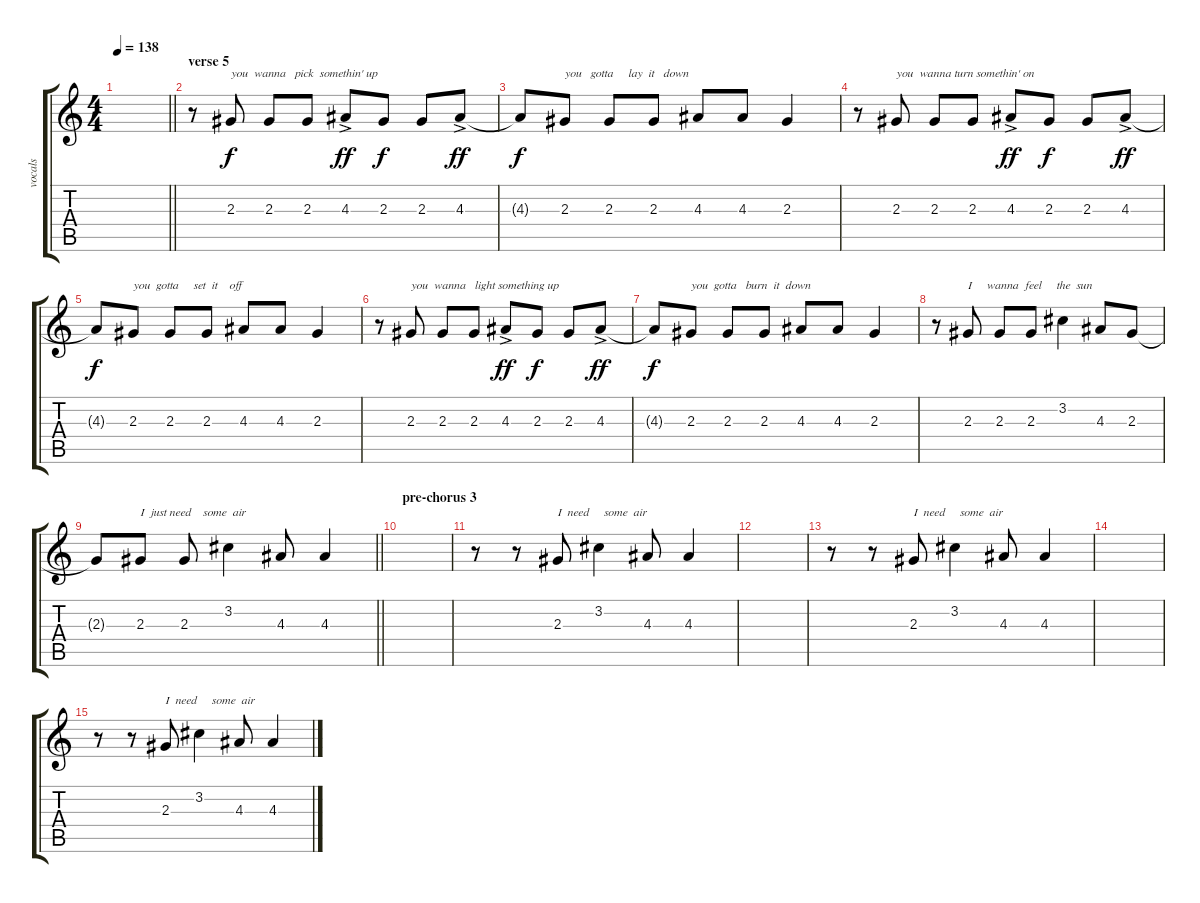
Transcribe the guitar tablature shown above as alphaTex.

\track ("vocals" "vocals") {instrument overdrivenguitar}
\staff {score tabs}
\tuning (Eb4 Bb3 Gb3 Db3 Ab2 Eb2) {hide}
\ts (4 4)
\tempo 138
\clef g2
\barLineRight lightlight
\ks c
|
\section ("" "verse 5")
r.8{volume 10} 2.3.8{txt "you  wanna   pick  somethin' up"} 2.3.8 2.3.8 4.3{ac}.8{dy ff} 2.3.8{dy f} 2.3.8 4.3{ac}.8{dy ff} |
4.3{t}.8{dy f} 2.3.8{txt "you   gotta     lay  it   down"} 2.3.8 2.3.8 4.3.8 4.3.8 2.3.4 |
r.8 2.3.8{txt "you  wanna turn somethin' on"} 2.3.8 2.3.8 4.3{ac}.8{dy ff} 2.3.8{dy f} 2.3.8 4.3{ac}.8{dy ff} |
4.3{t}.8{dy f} 2.3.8{txt "you  gotta     set  it    off"} 2.3.8 2.3.8 4.3.8 4.3.8 2.3.4 |
r.8 2.3.8{txt "you  wanna   light something up"} 2.3.8 2.3.8 4.3{ac}.8{dy ff} 2.3.8{dy f} 2.3.8 4.3{ac}.8{dy ff} |
4.3{t}.8{dy f} 2.3.8{txt "you  gotta   burn  it  down"} 2.3.8 2.3.8 4.3.8 4.3.8 2.3.4 |
r.8 2.3.8{txt "I     wanna  feel     the  sun"} 2.3.8 2.3.8 3.2.4 4.3.8 2.3.8 |
\barLineRight lightlight
2.3{t}.8 2.3.8{txt "I  just need    some  air"} 2.3.8 3.2.4 4.3.8 4.3.4 |
\section ("" "pre-chorus 3")
|
r.8{volume 16} r.8 2.3.8{txt "I  need     some  air"} 3.2.4 4.3.8 4.3.4 |
|
r.8 r.8 2.3.8{txt "I  need     some  air"} 3.2.4 4.3.8 4.3.4 |
|
r.8 r.8 2.3.8{txt "I  need     some  air"} 3.2.4 4.3.8 4.3.4
